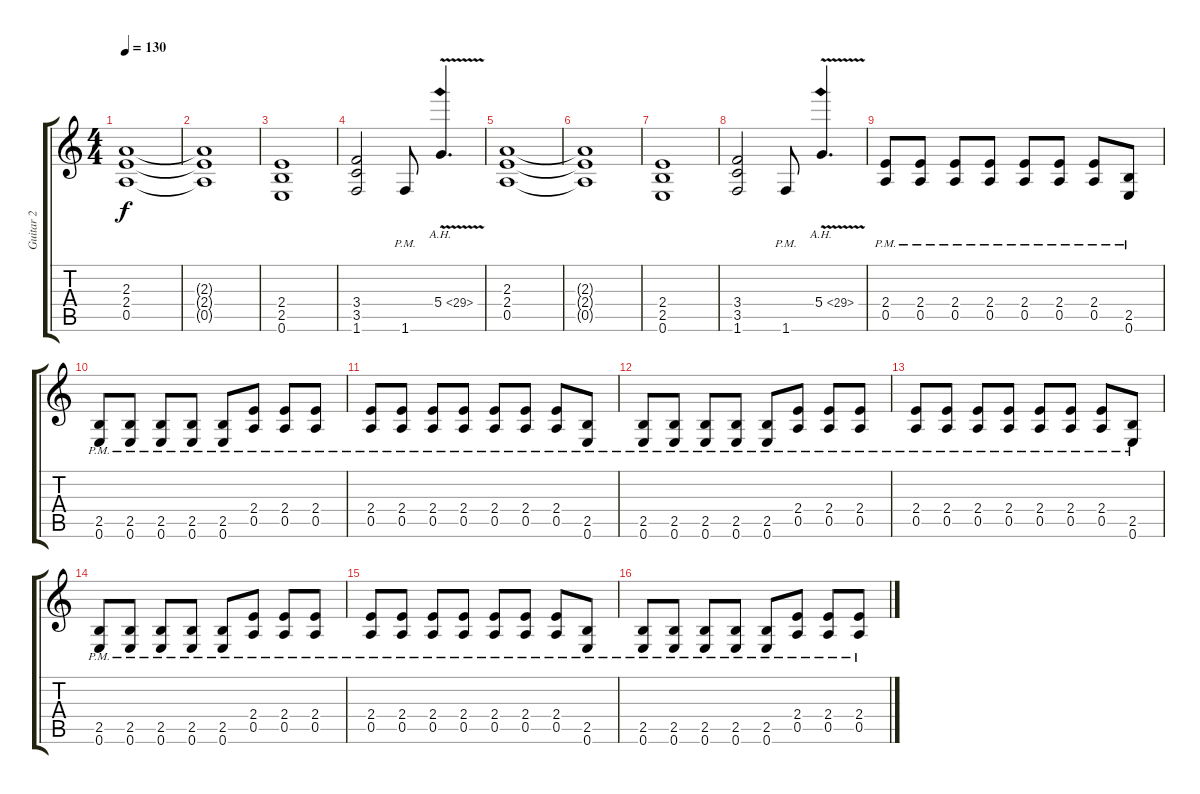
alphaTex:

\track ("Guitar 2" "Guitar 2") {instrument distortionguitar}
\staff {score tabs}
\tuning (E4 B3 G3 D3 A2 E2) {hide}
\ts (4 4)
\tempo 130
\clef g2
\ks c
(2.3 2.4 0.5).1{dy f} |
(2.3{t} 2.4{t} 0.5{t}).1 |
(2.4 2.5 0.6).1 |
(3.4 3.5 1.6).2 1.6{pm}.8 5.4{ah 24 v}.4{d} |
(2.3 2.4 0.5).1 |
(2.3{t} 2.4{t} 0.5{t}).1 |
(2.4 2.5 0.6).1 |
(3.4 3.5 1.6).2 1.6{pm}.8 5.4{ah 24 v}.4{d} |
(2.4{pm} 0.5{pm}).8 (2.4{pm} 0.5{pm}).8 (2.4{pm} 0.5{pm}).8 (2.4{pm} 0.5{pm}).8 (2.4{pm} 0.5{pm}).8 (2.4{pm} 0.5{pm}).8 (2.4{pm} 0.5{pm}).8 (2.5{pm} 0.6{pm}).8 |
(2.5{pm} 0.6{pm}).8 (2.5{pm} 0.6{pm}).8 (2.5{pm} 0.6{pm}).8 (2.5{pm} 0.6{pm}).8 (2.5{pm} 0.6{pm}).8 (2.4{pm} 0.5{pm}).8 (2.4{pm} 0.5{pm}).8 (2.4{pm} 0.5{pm}).8 |
(2.4{pm} 0.5{pm}).8 (2.4{pm} 0.5{pm}).8 (2.4{pm} 0.5{pm}).8 (2.4{pm} 0.5{pm}).8 (2.4{pm} 0.5{pm}).8 (2.4{pm} 0.5{pm}).8 (2.4{pm} 0.5{pm}).8 (2.5{pm} 0.6{pm}).8 |
(2.5{pm} 0.6{pm}).8 (2.5{pm} 0.6{pm}).8 (2.5{pm} 0.6{pm}).8 (2.5{pm} 0.6{pm}).8 (2.5{pm} 0.6{pm}).8 (2.4{pm} 0.5{pm}).8 (2.4{pm} 0.5{pm}).8 (2.4{pm} 0.5{pm}).8 |
(2.4{pm} 0.5{pm}).8 (2.4{pm} 0.5{pm}).8 (2.4{pm} 0.5{pm}).8 (2.4{pm} 0.5{pm}).8 (2.4{pm} 0.5{pm}).8 (2.4{pm} 0.5{pm}).8 (2.4{pm} 0.5{pm}).8 (2.5{pm} 0.6{pm}).8 |
(2.5{pm} 0.6{pm}).8 (2.5{pm} 0.6{pm}).8 (2.5{pm} 0.6{pm}).8 (2.5{pm} 0.6{pm}).8 (2.5{pm} 0.6{pm}).8 (2.4{pm} 0.5{pm}).8 (2.4{pm} 0.5{pm}).8 (2.4{pm} 0.5{pm}).8 |
(2.4{pm} 0.5{pm}).8 (2.4{pm} 0.5{pm}).8 (2.4{pm} 0.5{pm}).8 (2.4{pm} 0.5{pm}).8 (2.4{pm} 0.5{pm}).8 (2.4{pm} 0.5{pm}).8 (2.4{pm} 0.5{pm}).8 (2.5{pm} 0.6{pm}).8 |
(2.5{pm} 0.6{pm}).8 (2.5{pm} 0.6{pm}).8 (2.5{pm} 0.6{pm}).8 (2.5{pm} 0.6{pm}).8 (2.5{pm} 0.6{pm}).8 (2.4{pm} 0.5{pm}).8 (2.4{pm} 0.5{pm}).8 (2.4{pm} 0.5{pm}).8
